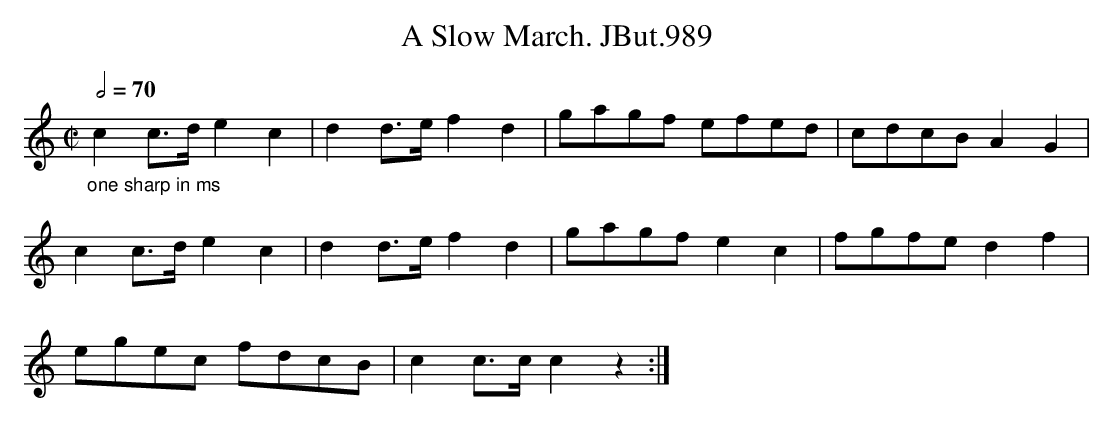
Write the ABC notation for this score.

X:1
T:Slow March. JBut.989, A
M:C|
L:1/8
Q:1/2=70
K:C
"_one sharp in ms"c2 c>d e2 c2|d2 d>e f2 d2|gagf efed|cdcB A2 G2|
c2 c>d e2 c2|d2 d>e f2 d2|gagf e2 c2|fgfe d2 f2|
egec fdcB|c2 c>c c2 z2:|
